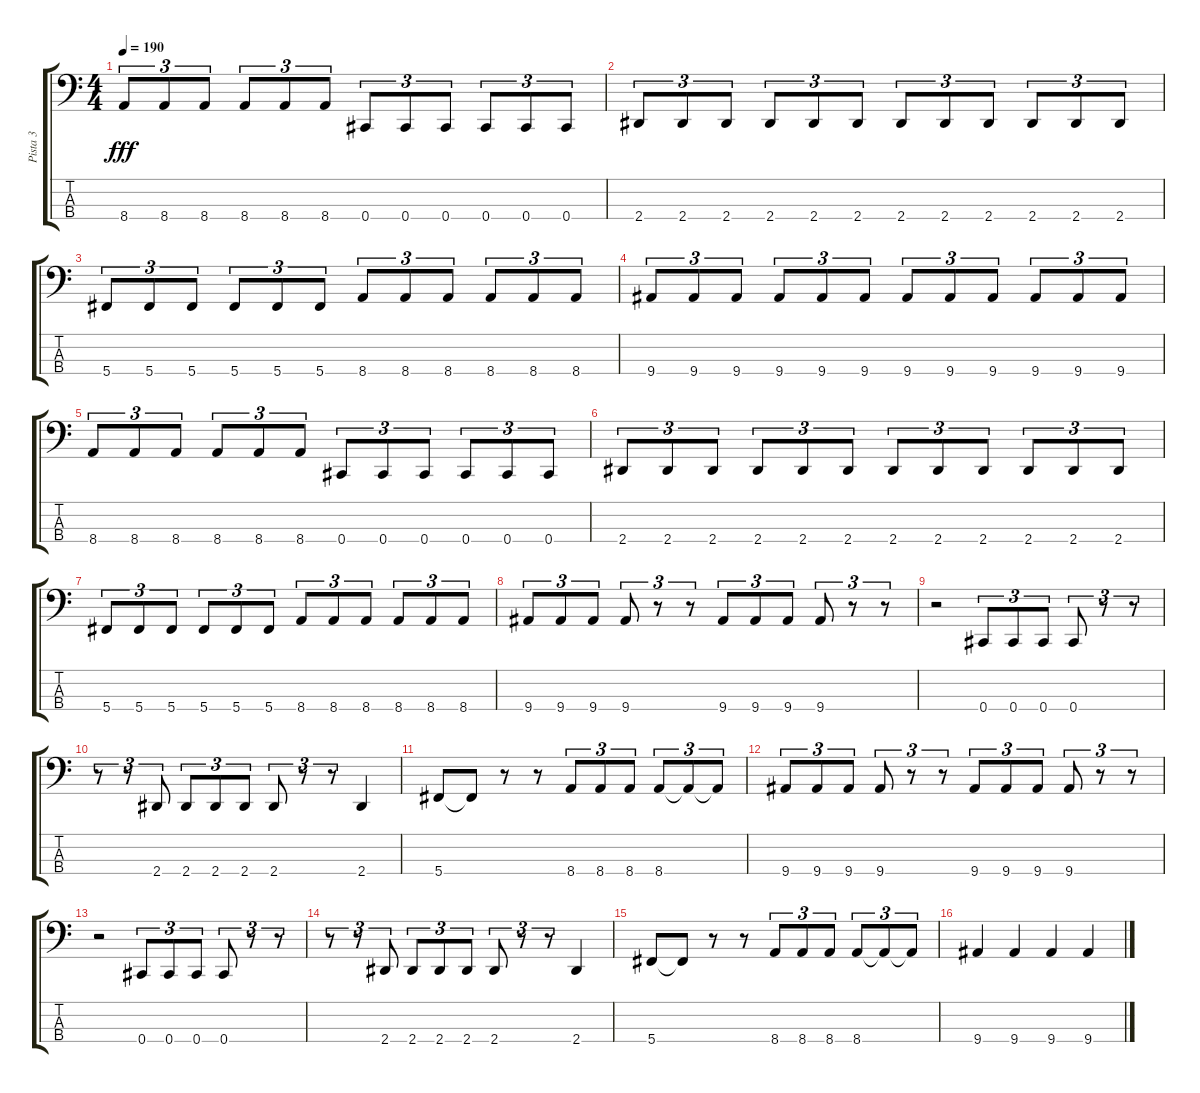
\track ("Pista 3" "Pista 3") {instrument electricbassfinger}
\staff {score tabs}
\tuning (Gb2 Db2 Ab1 Db1) {hide}
\ts (4 4)
\tempo 190
\clef f4
\ks c
8.4.8{tu (3 2) dy fff} 8.4.8{tu (3 2)} 8.4.8{tu (3 2)} 8.4.8{tu (3 2)} 8.4.8{tu (3 2)} 8.4.8{tu (3 2)} 0.4.8{tu (3 2)} 0.4.8{tu (3 2)} 0.4.8{tu (3 2)} 0.4.8{tu (3 2)} 0.4.8{tu (3 2)} 0.4.8{tu (3 2)} |
2.4.8{tu (3 2)} 2.4.8{tu (3 2)} 2.4.8{tu (3 2)} 2.4.8{tu (3 2)} 2.4.8{tu (3 2)} 2.4.8{tu (3 2)} 2.4.8{tu (3 2)} 2.4.8{tu (3 2)} 2.4.8{tu (3 2)} 2.4.8{tu (3 2)} 2.4.8{tu (3 2)} 2.4.8{tu (3 2)} |
5.4.8{tu (3 2)} 5.4.8{tu (3 2)} 5.4.8{tu (3 2)} 5.4.8{tu (3 2)} 5.4.8{tu (3 2)} 5.4.8{tu (3 2)} 8.4.8{tu (3 2)} 8.4.8{tu (3 2)} 8.4.8{tu (3 2)} 8.4.8{tu (3 2)} 8.4.8{tu (3 2)} 8.4.8{tu (3 2)} |
9.4.8{tu (3 2)} 9.4.8{tu (3 2)} 9.4.8{tu (3 2)} 9.4.8{tu (3 2)} 9.4.8{tu (3 2)} 9.4.8{tu (3 2)} 9.4.8{tu (3 2)} 9.4.8{tu (3 2)} 9.4.8{tu (3 2)} 9.4.8{tu (3 2)} 9.4.8{tu (3 2)} 9.4.8{tu (3 2)} |
8.4.8{tu (3 2)} 8.4.8{tu (3 2)} 8.4.8{tu (3 2)} 8.4.8{tu (3 2)} 8.4.8{tu (3 2)} 8.4.8{tu (3 2)} 0.4.8{tu (3 2)} 0.4.8{tu (3 2)} 0.4.8{tu (3 2)} 0.4.8{tu (3 2)} 0.4.8{tu (3 2)} 0.4.8{tu (3 2)} |
2.4.8{tu (3 2)} 2.4.8{tu (3 2)} 2.4.8{tu (3 2)} 2.4.8{tu (3 2)} 2.4.8{tu (3 2)} 2.4.8{tu (3 2)} 2.4.8{tu (3 2)} 2.4.8{tu (3 2)} 2.4.8{tu (3 2)} 2.4.8{tu (3 2)} 2.4.8{tu (3 2)} 2.4.8{tu (3 2)} |
5.4.8{tu (3 2)} 5.4.8{tu (3 2)} 5.4.8{tu (3 2)} 5.4.8{tu (3 2)} 5.4.8{tu (3 2)} 5.4.8{tu (3 2)} 8.4.8{tu (3 2)} 8.4.8{tu (3 2)} 8.4.8{tu (3 2)} 8.4.8{tu (3 2)} 8.4.8{tu (3 2)} 8.4.8{tu (3 2)} |
9.4.8{tu (3 2)} 9.4.8{tu (3 2)} 9.4.8{tu (3 2)} 9.4.8{tu (3 2)} r.8{tu (3 2)} r.8{tu (3 2)} 9.4.8{tu (3 2)} 9.4.8{tu (3 2)} 9.4.8{tu (3 2)} 9.4.8{tu (3 2)} r.8{tu (3 2)} r.8{tu (3 2)} |
r.2 0.4.8{tu (3 2)} 0.4.8{tu (3 2)} 0.4.8{tu (3 2)} 0.4.8{tu (3 2)} r.8{tu (3 2)} r.8{tu (3 2)} |
r.8{tu (3 2)} r.8{tu (3 2)} 2.4.8{tu (3 2)} 2.4.8{tu (3 2)} 2.4.8{tu (3 2)} 2.4.8{tu (3 2)} 2.4.8{tu (3 2)} r.8{tu (3 2)} r.8{tu (3 2)} 2.4.4 |
5.4.8 5.4{t}.8 r.8 r.8 8.4.8{tu (3 2)} 8.4.8{tu (3 2)} 8.4.8{tu (3 2)} 8.4.8{tu (3 2)} 8.4{t}.8{tu (3 2)} 8.4{t}.8{tu (3 2)} |
9.4.8{tu (3 2)} 9.4.8{tu (3 2)} 9.4.8{tu (3 2)} 9.4.8{tu (3 2)} r.8{tu (3 2)} r.8{tu (3 2)} 9.4.8{tu (3 2)} 9.4.8{tu (3 2)} 9.4.8{tu (3 2)} 9.4.8{tu (3 2)} r.8{tu (3 2)} r.8{tu (3 2)} |
r.2 0.4.8{tu (3 2)} 0.4.8{tu (3 2)} 0.4.8{tu (3 2)} 0.4.8{tu (3 2)} r.8{tu (3 2)} r.8{tu (3 2)} |
r.8{tu (3 2)} r.8{tu (3 2)} 2.4.8{tu (3 2)} 2.4.8{tu (3 2)} 2.4.8{tu (3 2)} 2.4.8{tu (3 2)} 2.4.8{tu (3 2)} r.8{tu (3 2)} r.8{tu (3 2)} 2.4.4 |
5.4.8 5.4{t}.8 r.8 r.8 8.4.8{tu (3 2)} 8.4.8{tu (3 2)} 8.4.8{tu (3 2)} 8.4.8{tu (3 2)} 8.4{t}.8{tu (3 2)} 8.4{t}.8{tu (3 2)} |
9.4.4 9.4.4 9.4.4 9.4.4
